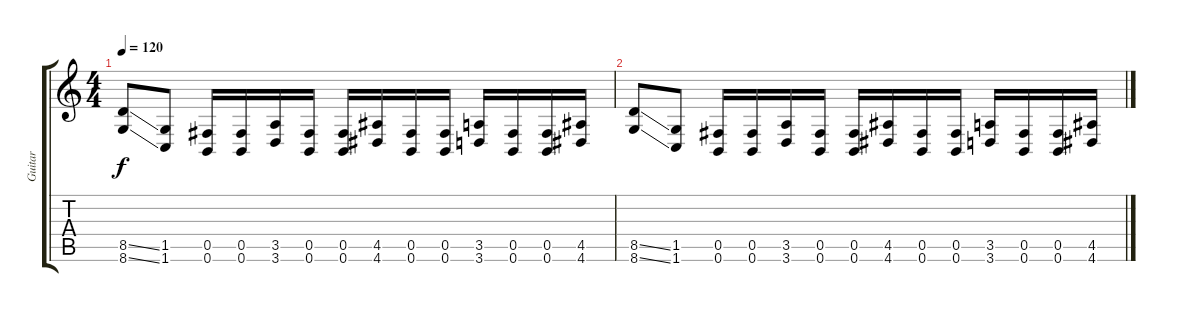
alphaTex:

\track ("Guitar" "Guitar") {instrument distortionguitar}
\staff {score tabs}
\tuning (Db4 Ab3 E3 B2 Gb2 B1) {hide}
\ts (4 4)
\tempo 120
\clef g2
\ks c
(8.5{ss} 8.6{ss}).8{dy f} (1.5 1.6).8 (0.5 0.6).16 (0.5 0.6).16 (3.5 3.6).16 (0.5 0.6).16 (0.5 0.6).16 (4.5 4.6).16 (0.5 0.6).16 (0.5 0.6).16 (3.5 3.6).16 (0.5 0.6).16 (0.5 0.6).16 (4.5 4.6).16 |
(8.5{ss} 8.6{ss}).8 (1.5 1.6).8 (0.5 0.6).16 (0.5 0.6).16 (3.5 3.6).16 (0.5 0.6).16 (0.5 0.6).16 (4.5 4.6).16 (0.5 0.6).16 (0.5 0.6).16 (3.5 3.6).16 (0.5 0.6).16 (0.5 0.6).16 (4.5 4.6).16
